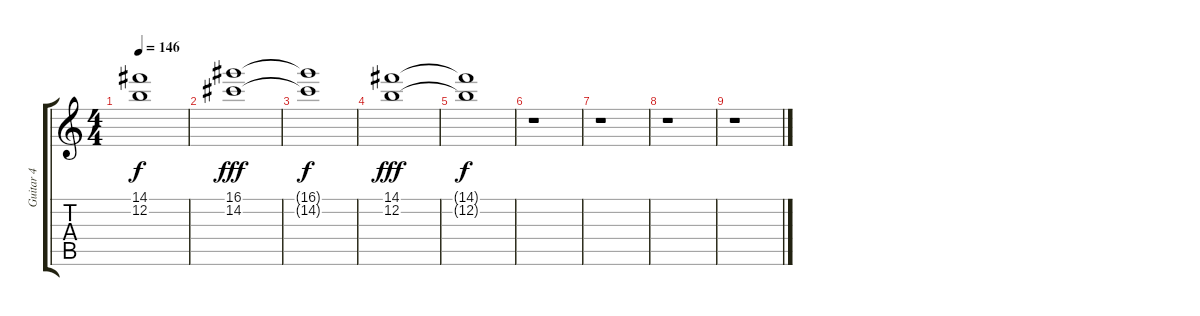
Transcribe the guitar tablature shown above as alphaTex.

\track ("Guitar 4" "Guitar 4") {instrument electricguitarclean}
\staff {score tabs}
\tuning (E4 B3 G3 D3 A2 E2) {hide}
\ts (4 4)
\tempo 146
\clef g2
\ks c
(14.1{t} 12.2{t}).1{dy f} |
(16.1 14.2).1{dy fff volume 5} |
(16.1{t} 14.2{t}).1{dy f} |
(14.1 12.2).1{dy fff volume 0} |
(14.1{t} 12.2{t}).1{dy f} |
r.1 |
r.1 |
r.1 |
r.1
